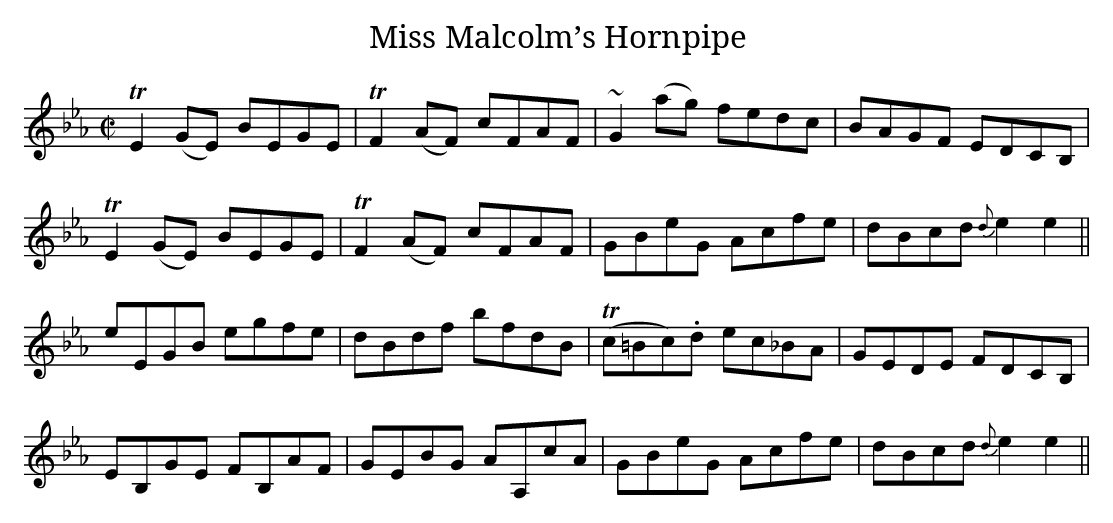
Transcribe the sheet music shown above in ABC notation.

X:1
T:Miss Malcolm’s Hornpipe
M:C|
L:1/8
K:Eb
TE2 (GE) BEGE|TF2 (AF) cFAF|~G2 (ag) fedc|BAGF EDCB,|
TE2 (GE) BEGE|TF2 (AF) cFAF|GBeG Acfe|dBcd {d}e2 e2||
eEGB egfe|dBdf bfdB|(Tc=Bc).d ec_BA|GEDE FDCB,|
EB,GE FB,AF|GEBG AA,cA|GBeG Acfe|dBcd {d}e2e2||
